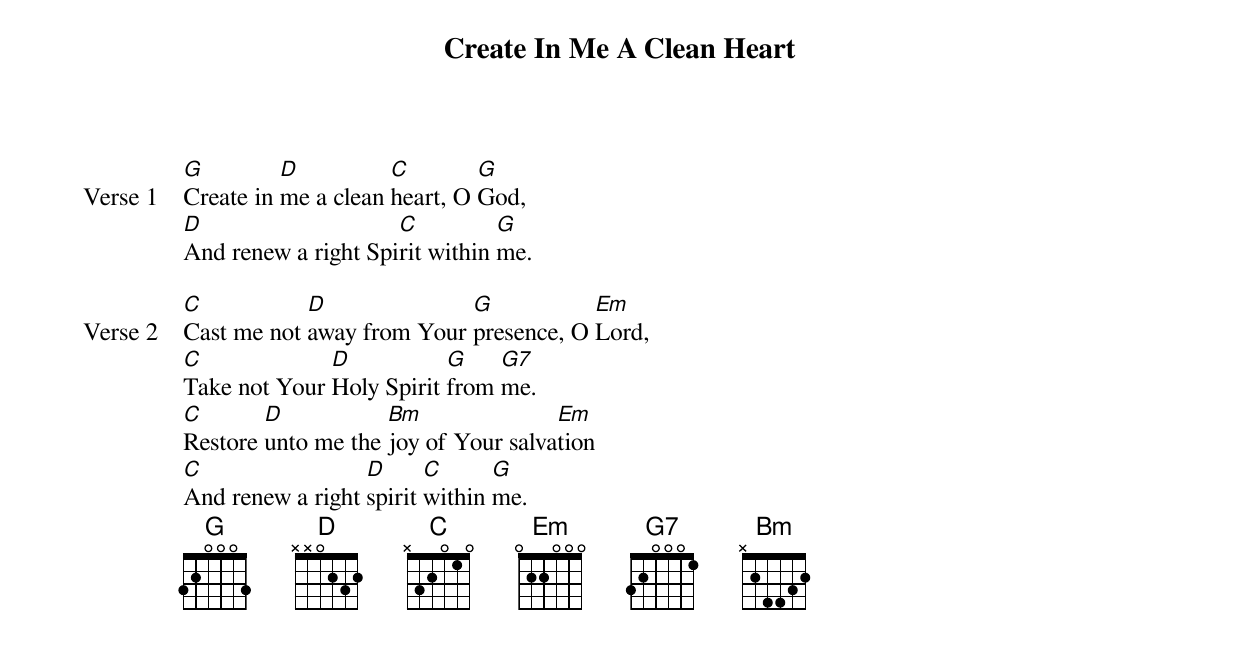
{title: Create In Me A Clean Heart}
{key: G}
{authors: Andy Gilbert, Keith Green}
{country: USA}
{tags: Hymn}
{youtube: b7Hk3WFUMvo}

{sov Verse 1}
[G]Create in [D]me a clean [C]heart, O [G]God,
[D]And renew a right Spi[C]rit within [G]me.

{eov}
{sov Verse 2}
[C]Cast me not [D]away from Your [G]presence, O [Em]Lord,
[C]Take not Your [D]Holy Spirit [G]from [G7]me.
[C]Restore [D]unto me the [Bm]joy of Your salva[Em]tion
[C]And renew a right [D]spirit [C]within [G]me.
{eov}
